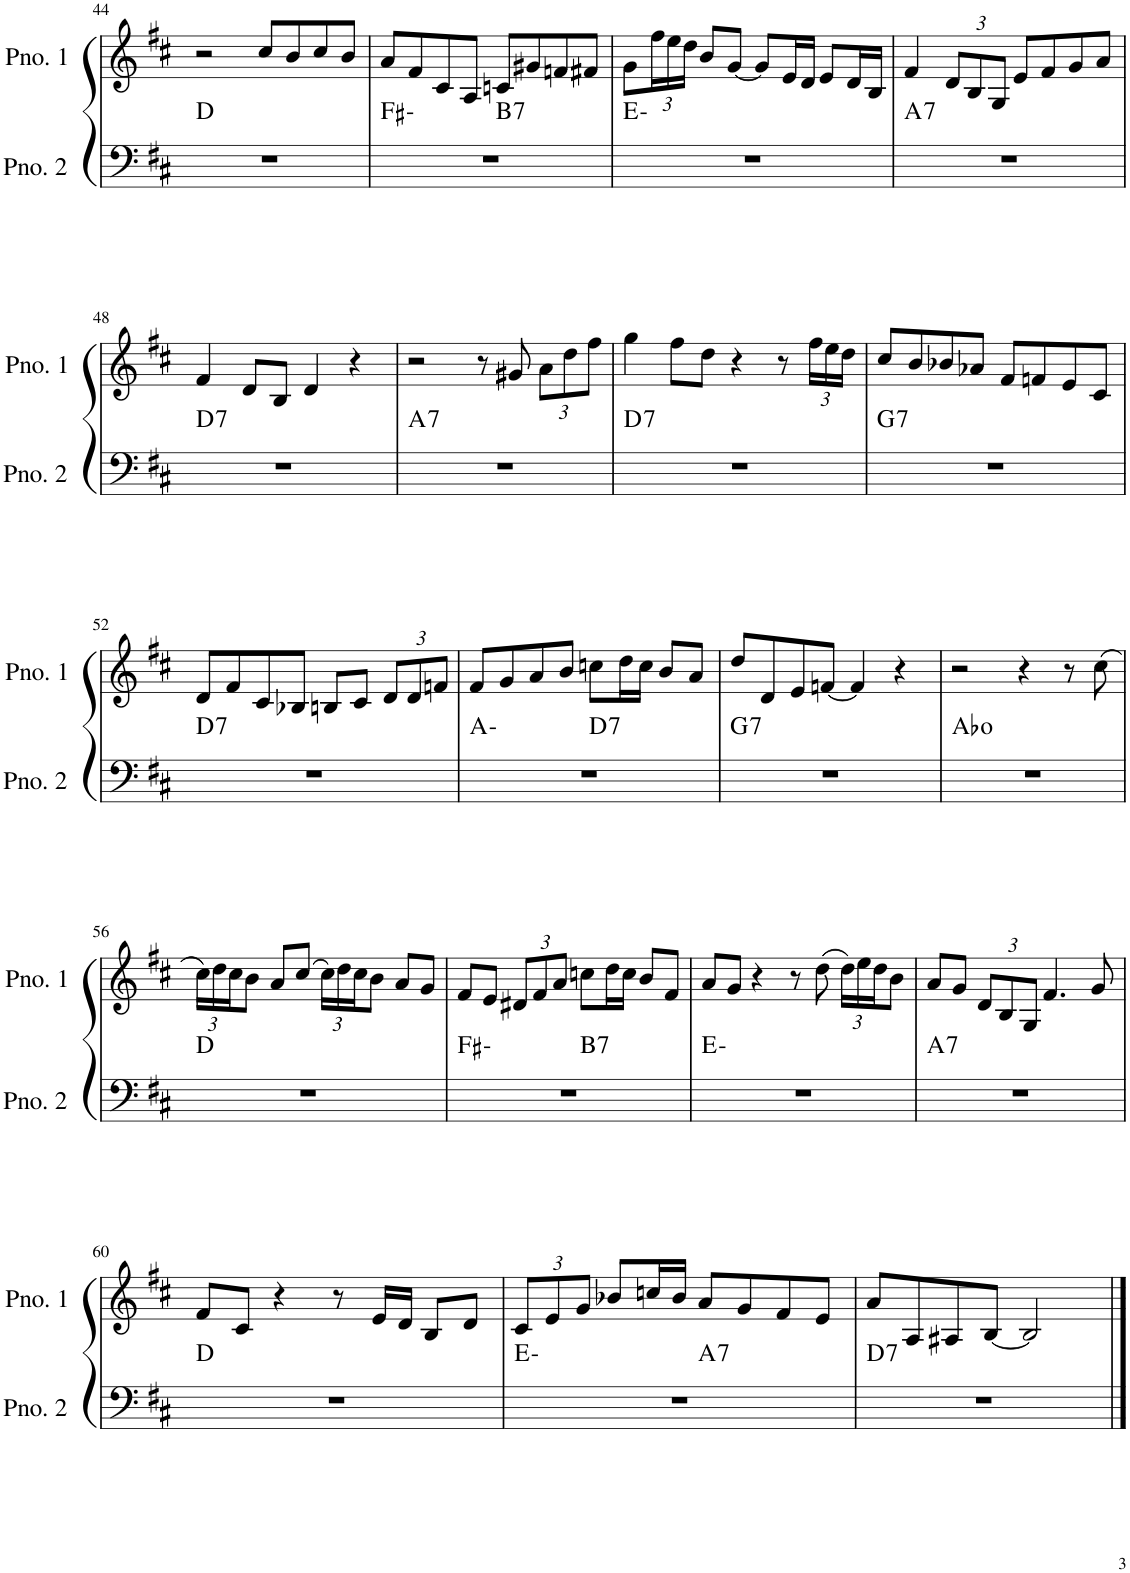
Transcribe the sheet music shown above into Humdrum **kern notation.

**kern	**harte	**kern
*part2	*part2	*part1
*staff2	*	*staff1
*I"ピアノ 2	*	*I"ピアノ 1
!!LO:PB:g=z
*clefF4	*	*clefG2
*k[f#c#]	*	*k[f#c#]
*M4/4	*	*M4/4
=44	=44	=44
1r	D:maj	2r
.	.	8cc#/L
.	.	8b/
.	.	8cc#/
.	.	8b/J
=45	=45	=45
*^	*	*
1r	2ryy	F#:min	8a/L
.	.	.	8f#/
.	.	.	8c#/
.	.	.	8A/J
!	!	!LO:H:kt=7	!
.	2ryy	B:7	8cn/L
.	.	.	8g#X/
.	.	.	8fn/
.	.	.	8f#X/J
*v	*v	*	*
=46	=46	=46
1r	E:min	8g\L
*	*	*Xbrackettup
.	.	24ff#\L
.	.	24ee\
.	.	24dd\JJ
.	.	8b/L
.	.	[8g/J
.	.	8g/L]
.	.	16e/L
.	.	16d/JJ
.	.	8e/L
.	.	16d/L
.	.	16B/JJ
=47	=47	=47
!	!LO:H:kt=7	!
1r	A:7	4f#/
.	.	12d/L
.	.	12B/
.	.	12G/J
.	.	8e/L
.	.	8f#/
.	.	8g/
.	.	8a/J
!!LO:LB:g=z
=48	=48	=48
!	!LO:H:kt=7	!
1r	D:7	4f#/
.	.	8d/L
.	.	8B/J
.	.	4d/
.	.	4r
=49	=49	=49
!	!LO:H:kt=7	!
1r	A:7	2r
.	.	8r
.	.	8g#X/
.	.	12a\L
.	.	12dd\
.	.	12ff#\J
=50	=50	=50
!	!LO:H:kt=7	!
1r	D:7	4gg\
.	.	8ff#\L
.	.	8dd\J
.	.	4r
.	.	8r
.	.	24ff#\LL
.	.	24ee\
.	.	24dd\JJ
=51	=51	=51
!	!LO:H:kt=7	!
1r	G:7	8cc#/L
.	.	8b/
.	.	8b-X/
.	.	8a-X/J
.	.	8f#/L
.	.	8fn/
.	.	8e/
.	.	8c#/J
!!LO:LB:g=z
=52	=52	=52
!	!LO:H:kt=7	!
1r	D:7	8d/L
.	.	8f#/
.	.	8c#/
.	.	8B-X/J
.	.	8Bn/L
.	.	8c#/J
.	.	12d/L
.	.	12d/
.	.	12fn/J
=53	=53	=53
*^	*	*
1r	2ryy	A:min	8f#/L
.	.	.	8g/
.	.	.	8a/
.	.	.	8b/J
!	!	!LO:H:kt=7	!
.	2ryy	D:7	8ccn\L
.	.	.	16dd\L
.	.	.	16cc\JJ
.	.	.	8b/L
.	.	.	8a/J
=54	=54	=54	=54
!	!	!LO:H:kt=7	!
*v	*v	*	*
1r	G:7	8dd/L
.	.	8d/
.	.	8e/
.	.	[8fn/J
.	.	4f/]
.	.	4r
=55	=55	=55
1r	Ab:dim	2r
.	.	4r
.	.	8r
.	.	(8cc#\
!!LO:LB:g=z
=56	=56	=56
1r	D:maj	24cc#\LL)
.	.	24dd\
.	.	24cc#\J
.	.	8b\J
.	.	8a/L
.	.	(8cc#/J
.	.	24cc#\LL)
.	.	24dd\
.	.	24cc#\J
.	.	8b\J
.	.	8a/L
.	.	8g/J
=57	=57	=57
*^	*	*
1r	2ryy	F#:min	8f#/L
.	.	.	8e/J
.	.	.	12d#X/L
.	.	.	12f#/
.	.	.	12a/J
!	!	!LO:H:kt=7	!
.	2ryy	B:7	8ccn\L
.	.	.	16dd\L
.	.	.	16cc\JJ
.	.	.	8b/L
.	.	.	8f#/J
*v	*v	*	*
=58	=58	=58
1r	E:min	8a/L
.	.	8g/J
.	.	4r
.	.	8r
.	.	(8dd\
.	.	24dd\LL)
.	.	24ee\
.	.	24dd\J
.	.	8b\J
=59	=59	=59
!	!LO:H:kt=7	!
1r	A:7	8a/L
.	.	8g/J
.	.	12d/L
.	.	12B/
.	.	12G/J
.	.	4.f#/
.	.	8g/
!!LO:LB:g=z
=60	=60	=60
1r	D:maj	8f#/L
.	.	8c#/J
.	.	4r
.	.	8r
.	.	16e/LL
.	.	16d/JJ
.	.	8B/L
.	.	8d/J
=61	=61	=61
*^	*	*
1r	2ryy	E:min	12c#/L
.	.	.	12e/
.	.	.	12g/J
.	.	.	8b-X/L
.	.	.	16ccn/L
.	.	.	16b-/JJ
!	!	!LO:H:kt=7	!
.	2ryy	A:7	8a/L
.	.	.	8g/
.	.	.	8f#/
.	.	.	8e/J
=62	=62	=62	=62
!	!	!LO:H:kt=7	!
*v	*v	*	*
1r	D:7	8a/L
.	.	8A/
.	.	8A#X/
.	.	[8B/J
.	.	2B/]
==	==	==
*-	*-	*-
